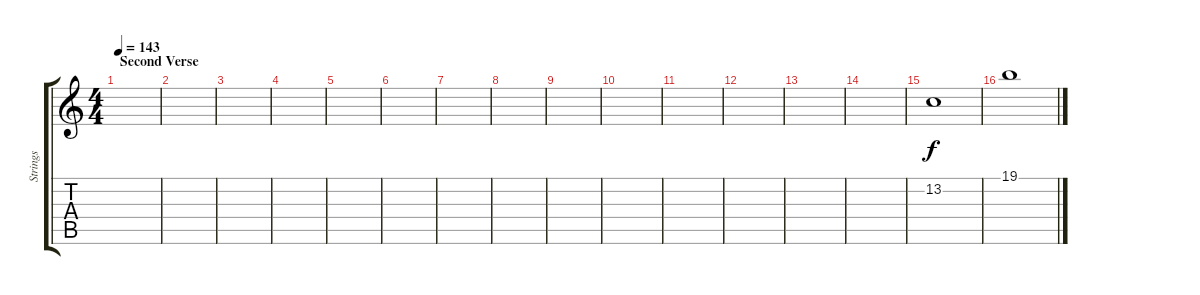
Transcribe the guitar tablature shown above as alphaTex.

\track ("Strings" "Strings") {instrument synthstrings2}
\staff {score tabs}
\tuning (E4 B3 G3 D3 A2 E2) {hide}
\ts (4 4)
\section ("" "Second Verse")
\tempo 143
\clef g2
\ks c
|
|
|
|
|
|
|
|
|
|
|
|
|
|
13.2.1 |
19.1.1
